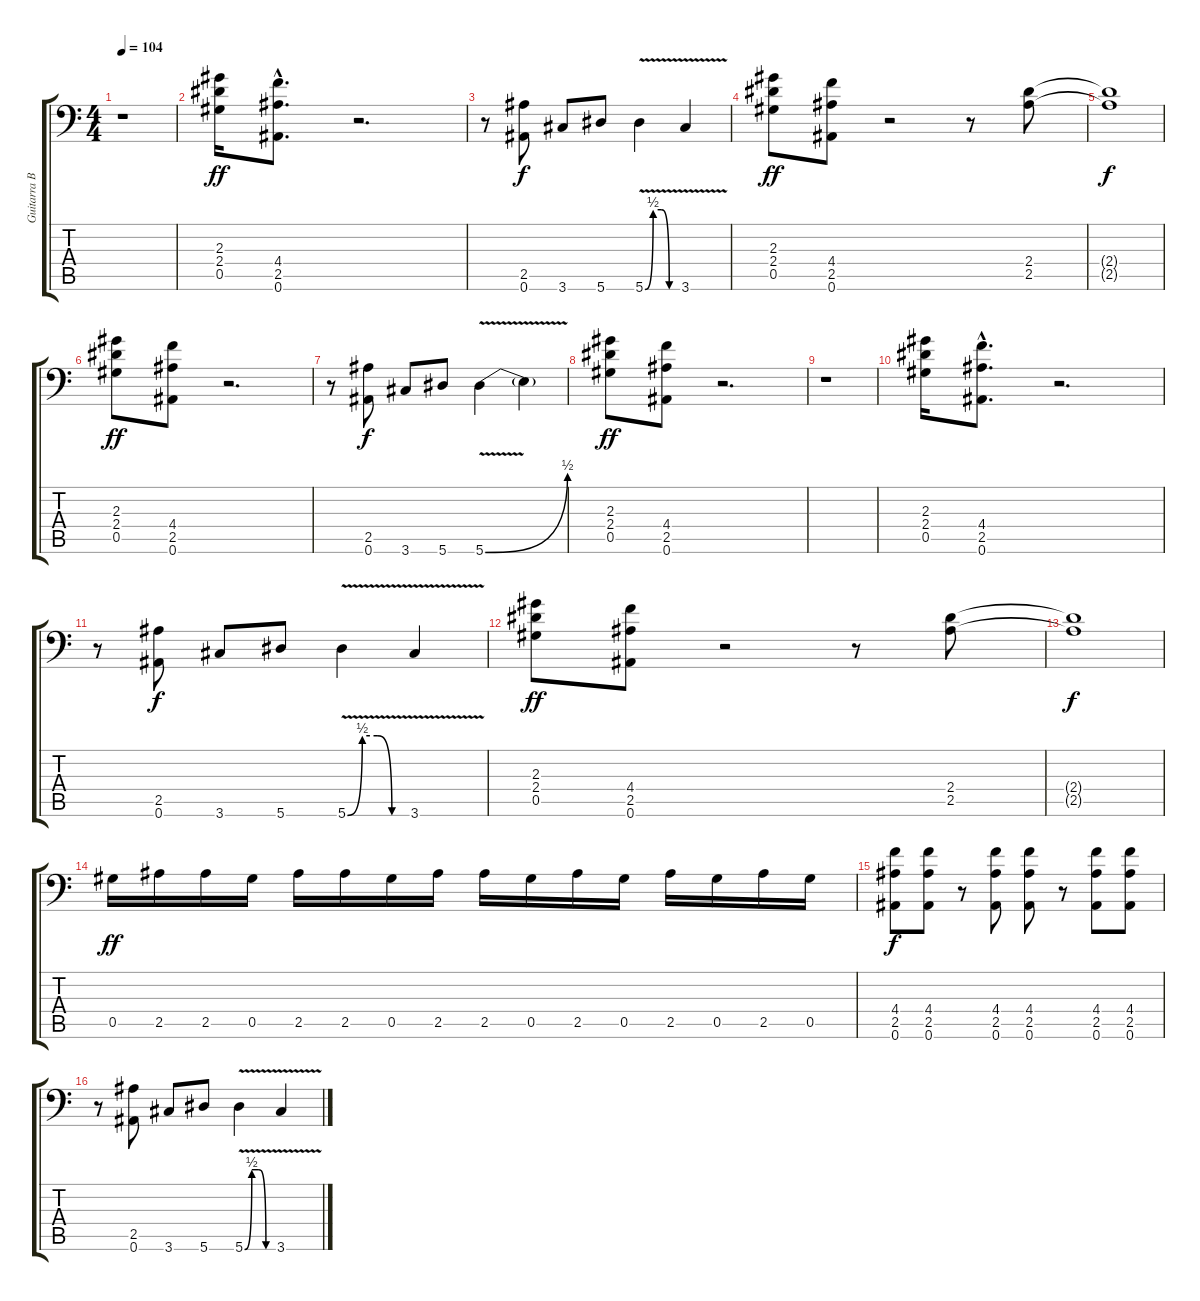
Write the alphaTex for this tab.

\track ("Guitarra Base" "Guitarra B") {instrument distortionguitar}
\staff {score tabs}
\tuning (Eb4 Bb3 Gb3 Db3 Ab2 Bb1) {hide}
\ts (4 4)
\tempo 104
\clef f4
\ks c
r.1{dy ff} |
(2.3 2.4 0.5).16 (4.4{hac} 2.5{hac} 0.6{hac}).8{d} r.2{d} |
r.8 (2.5 0.6).8{dy f} 3.6.8 5.6.8 5.6{be (custom 0 0 15 2 30 2 45 0 60 0) v}.4 3.6{v}.4 |
(2.3 2.4 0.5).8{dy ff} (4.4 2.5 0.6).8 r.2 r.8 (2.4 2.5).8 |
(2.4{t} 2.5{t}).1{dy f} |
(2.3 2.4 0.5).8{dy ff} (4.4 2.5 0.6).8 r.2{d} |
r.8 (2.5 0.6).8{dy f} 3.6.8 5.6.8 5.6{be (bend 0 0 60 2) v}.4 5.6{t}.4 |
(2.3 2.4 0.5).8{dy ff} (4.4 2.5 0.6).8 r.2{d} |
r.1 |
(2.3 2.4 0.5).16 (4.4{hac} 2.5{hac} 0.6{hac}).8{d} r.2{d} |
r.8 (2.5 0.6).8{dy f} 3.6.8 5.6.8 5.6{be (custom 0 0 15 2 30 2 45 0 60 0) v}.4 3.6{v}.4 |
(2.3 2.4 0.5).8{dy ff} (4.4 2.5 0.6).8 r.2 r.8 (2.4 2.5).8 |
(2.4{t} 2.5{t}).1{dy f} |
0.5.16{dy ff} 2.5.16 2.5.16 0.5.16 2.5.16 2.5.16 0.5.16 2.5.16 2.5.16 0.5.16 2.5.16 0.5.16 2.5.16 0.5.16 2.5.16 0.5.16 |
(4.4 2.5 0.6).8{dy f} (4.4 2.5 0.6).8 r.8 (4.4 2.5 0.6).8 (4.4 2.5 0.6).8 r.8 (4.4 2.5 0.6).8 (4.4 2.5 0.6).8 |
r.8 (2.5 0.6).8 3.6.8 5.6.8 5.6{be (custom 0 0 15 2 30 2 45 0 60 0) v}.4 3.6{v}.4
